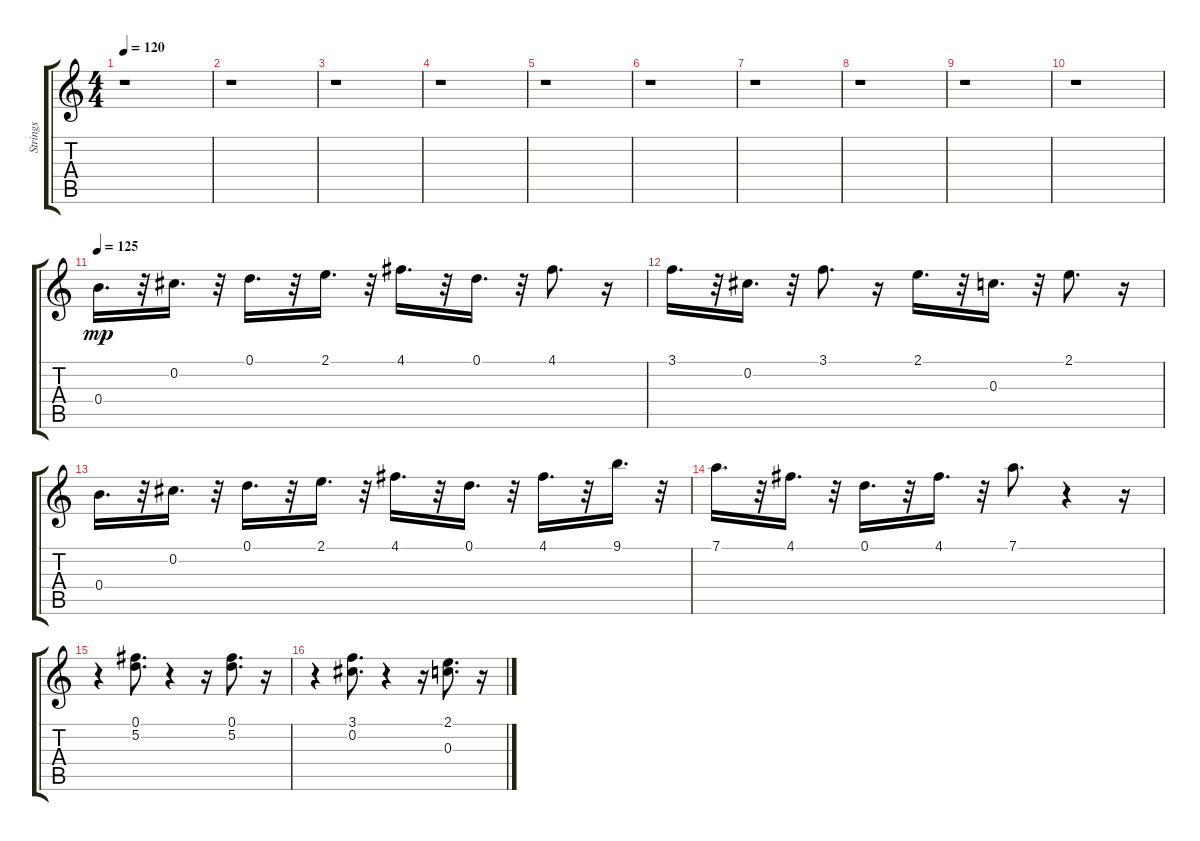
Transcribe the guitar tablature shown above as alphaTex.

\track ("Strings" "Strings") {instrument stringensemble1}
\staff {score tabs}
\tuning (D5 Db5 C5 B4 Bb4 A4) {hide}
\ts (4 4)
\tempo 120
\clef g2
\ks c
r.1{dy mp} |
r.1 |
r.1 |
r.1 |
r.1 |
r.1 |
r.1 |
r.1 |
r.1 |
r.1 |
\tempo 125
0.4.16{d} r.32 0.2.16{d} r.32 0.1.16{d} r.32 2.1.16{d} r.32 4.1.16{d} r.32 0.1.16{d} r.32 4.1.8{d} r.16 |
3.1.16{d} r.32 0.2.16{d} r.32 3.1.8{d} r.16 2.1.16{d} r.32 0.3.16{d} r.32 2.1.8{d} r.16 |
0.4.16{d} r.32 0.2.16{d} r.32 0.1.16{d} r.32 2.1.16{d} r.32 4.1.16{d} r.32 0.1.16{d} r.32 4.1.16{d} r.32 9.1.16{d} r.32 |
7.1.16{d} r.32 4.1.16{d} r.32 0.1.16{d} r.32 4.1.16{d} r.32 7.1.8{d} r.4 r.16 |
r.4 (0.1 5.2).8{d} r.4 r.16 (0.1 5.2).8{d} r.16 |
r.4 (3.1 0.2).8{d} r.4 r.16 (2.1 0.3).8{d} r.16
